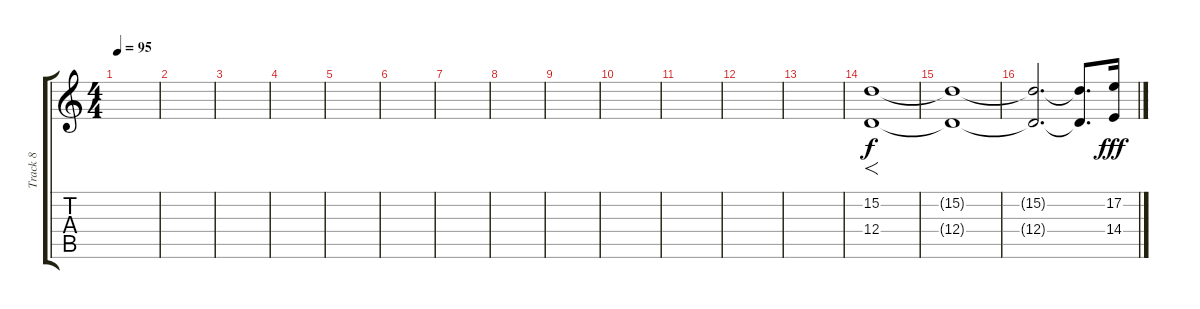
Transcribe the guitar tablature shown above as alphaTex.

\track ("Track 8" "Track 8") {instrument stringensemble1}
\staff {score tabs}
\tuning (E4 B3 G3 D3 A2 E2) {hide}
\ts (4 4)
\tempo 95
\clef g2
\ks c
|
|
|
|
|
|
|
|
|
|
|
|
|
(15.2 12.4).1{f} |
(15.2{t} 12.4{t}).1{dy f} |
(15.2{t} 12.4{t}).2{d} (15.2{t} 12.4{t}).8{d} (17.2 14.4).16{dy fff}
